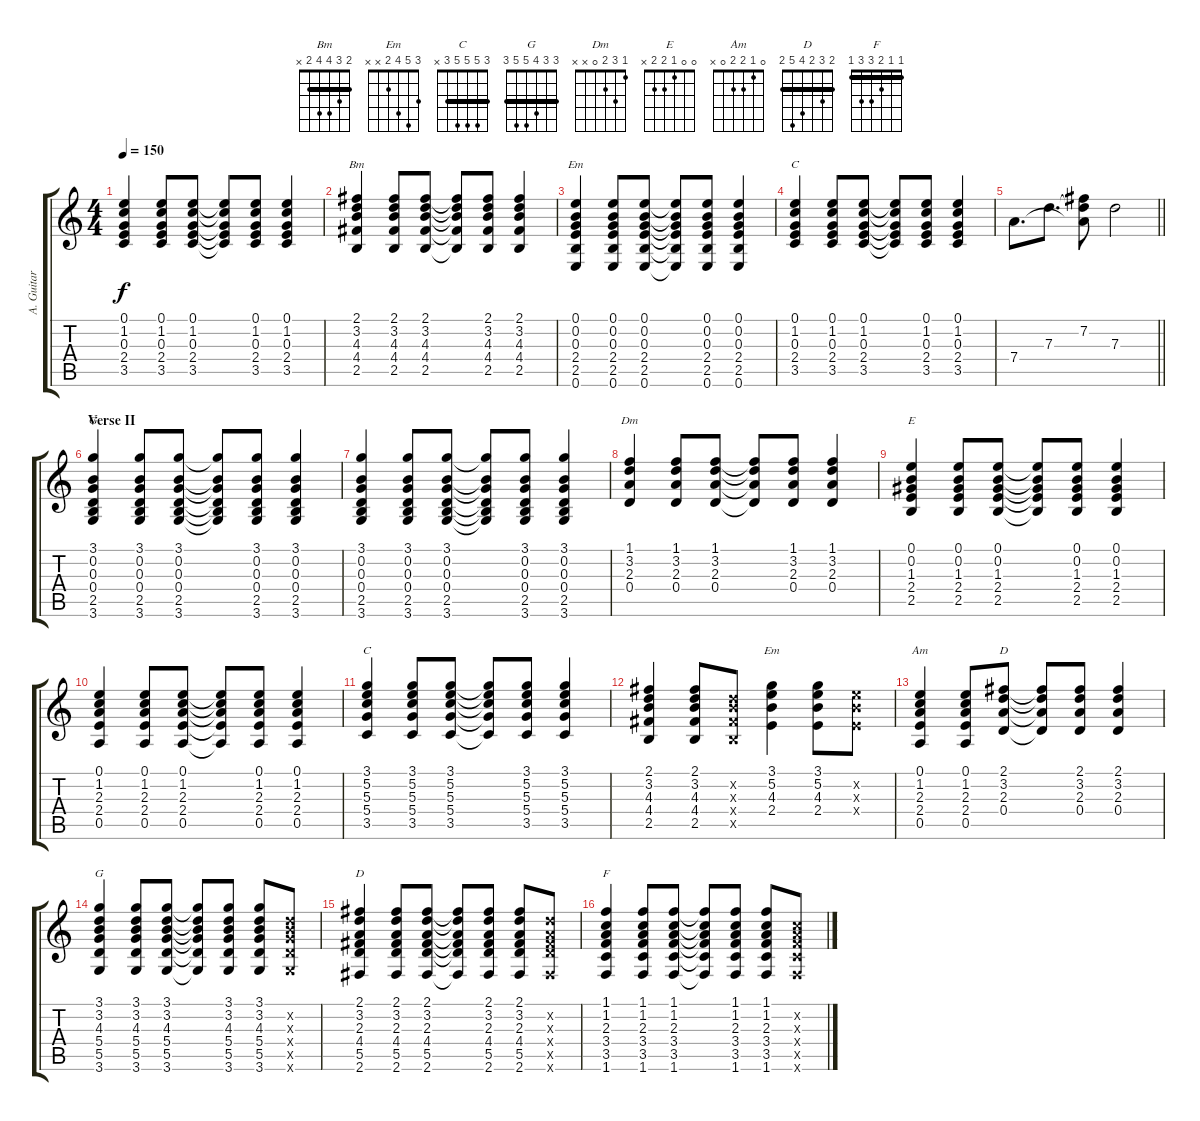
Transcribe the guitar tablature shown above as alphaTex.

\track ("A. Guitar" "A. Guitar") {instrument acousticguitarsteel}
\staff {score tabs}
\tuning (E4 B3 G3 D3 A2 E2) {hide}
\chord ("Bm" 2 3 4 4 2 x) {barre 2}
\chord ("Em" 0 0 0 2 2 0)
\chord ("C" 0 1 0 2 3 x)
\chord ("G" 3 0 0 0 2 3)
\chord ("Dm" 1 3 2 0 x x)
\chord ("E" 0 0 1 2 2 x)
\chord ("C" 3 5 5 5 3 x) {barre 3}
\chord ("Em" 3 5 4 2 x x)
\chord ("Am" 0 1 2 2 0 x)
\chord ("D" 2 3 2 0 x x) {barre 2}
\chord ("G" 3 3 4 5 5 3) {barre 3}
\chord ("D" 2 3 2 4 5 2) {barre 2}
\chord ("F" 1 1 2 3 3 1) {barre 1}
\ts (4 4)
\tempo 150
\clef g2
\ks c
(0.1 1.2 0.3 2.4 3.5).4{dy f} (0.1 1.2 0.3 2.4 3.5).8 (0.1 1.2 0.3 2.4 3.5).8 (0.1{t} 1.2{t} 0.3{t} 2.4{t} 3.5{t}).8 (0.1 1.2 0.3 2.4 3.5).8 (0.1 1.2 0.3 2.4 3.5).4 |
(2.1 3.2 4.3 4.4 2.5).4{ch "Bm"} (2.1 3.2 4.3 4.4 2.5).8 (2.1 3.2 4.3 4.4 2.5).8 (2.1{t} 3.2{t} 4.3{t} 4.4{t} 2.5{t}).8 (2.1 3.2 4.3 4.4 2.5).8 (2.1 3.2 4.3 4.4 2.5).4 |
(0.1 0.2 0.3 2.4 2.5 0.6).4{ch "Em"} (0.1 0.2 0.3 2.4 2.5 0.6).8 (0.1 0.2 0.3 2.4 2.5 0.6).8 (0.1{t} 0.2{t} 0.3{t} 2.4{t} 2.5{t} 0.6{t}).8 (0.1 0.2 0.3 2.4 2.5 0.6).8 (0.1 0.2 0.3 2.4 2.5 0.6).4 |
(0.1 1.2 0.3 2.4 3.5).4{ch "C"} (0.1 1.2 0.3 2.4 3.5).8 (0.1 1.2 0.3 2.4 3.5).8 (0.1{t} 1.2{t} 0.3{t} 2.4{t} 3.5{t}).8 (0.1 1.2 0.3 2.4 3.5).8 (0.1 1.2 0.3 2.4 3.5).4 |
\barLineRight lightlight
7.4.8{d} 7.3.8{d} (7.2 7.3{t} 7.4{t}).8 7.3.2 |
\section ("" "Verse II")
(3.1 0.2 0.3 0.4 2.5 3.6).4{ch "G" balance 8} (3.1 0.2 0.3 0.4 2.5 3.6).8 (3.1 0.2 0.3 0.4 2.5 3.6).8 (3.1{t} 0.2{t} 0.3{t} 0.4{t} 2.5{t} 3.6{t}).8 (3.1 0.2 0.3 0.4 2.5 3.6).8 (3.1 0.2 0.3 0.4 2.5 3.6).4 |
(3.1 0.2 0.3 0.4 2.5 3.6).4 (3.1 0.2 0.3 0.4 2.5 3.6).8 (3.1 0.2 0.3 0.4 2.5 3.6).8 (3.1{t} 0.2{t} 0.3{t} 0.4{t} 2.5{t} 3.6{t}).8 (3.1 0.2 0.3 0.4 2.5 3.6).8 (3.1 0.2 0.3 0.4 2.5 3.6).4 |
(1.1 3.2 2.3 0.4).4{ch "Dm"} (1.1 3.2 2.3 0.4).8 (1.1 3.2 2.3 0.4).8 (1.1{t} 3.2{t} 2.3{t} 0.4{t}).8 (1.1 3.2 2.3 0.4).8 (1.1 3.2 2.3 0.4).4 |
(0.1 0.2 1.3 2.4 2.5).4{ch "E"} (0.1 0.2 1.3 2.4 2.5).8 (0.1 0.2 1.3 2.4 2.5).8 (0.1{t} 0.2{t} 1.3{t} 2.4{t} 2.5{t}).8 (0.1 0.2 1.3 2.4 2.5).8 (0.1 0.2 1.3 2.4 2.5).4 |
(0.1 1.2 2.3 2.4 0.5).4 (0.1 1.2 2.3 2.4 0.5).8 (0.1 1.2 2.3 2.4 0.5).8 (0.1{t} 1.2{t} 2.3{t} 2.4{t} 0.5{t}).8 (0.1 1.2 2.3 2.4 0.5).8 (0.1 1.2 2.3 2.4 0.5).4 |
(3.1 5.2 5.3 5.4 3.5).4{ch "C"} (3.1 5.2 5.3 5.4 3.5).8 (3.1 5.2 5.3 5.4 3.5).8 (3.1{t} 5.2{t} 5.3{t} 5.4{t} 3.5{t}).8 (3.1 5.2 5.3 5.4 3.5).8 (3.1 5.2 5.3 5.4 3.5).4 |
(2.1 3.2 4.3 4.4 2.5).4 (2.1 3.2 4.3 4.4 2.5).8 (3.2{x} 4.3{x} 4.4{x} 2.5{x}).8 (3.1 5.2 4.3 2.4).4{ch "Em"} (3.1 5.2 4.3 2.4).8 (5.2{x} 4.3{x} 2.4{x}).8 |
(0.1 1.2 2.3 2.4 0.5).4{ch "Am"} (0.1 1.2 2.3 2.4 0.5).8 (2.1 3.2 2.3 0.4).8{ch "D"} (2.1{t} 3.2{t} 2.3{t} 0.4{t}).8 (2.1 3.2 2.3 0.4).8 (2.1 3.2 2.3 0.4).4 |
(3.1 3.2 4.3 5.4 5.5 3.6).4{ch "G"} (3.1 3.2 4.3 5.4 5.5 3.6).8 (3.1 3.2 4.3 5.4 5.5 3.6).8 (3.1{t} 3.2{t} 4.3{t} 5.4{t} 5.5{t} 3.6{t}).8 (3.1 3.2 4.3 5.4 5.5 3.6).8 (3.1 3.2 4.3 5.4 5.5 3.6).8 (3.2{x} 4.3{x} 5.4{x} 5.5{x} 3.6{x}).8 |
(2.1 3.2 2.3 4.4 5.5 2.6).4{ch "D"} (2.1 3.2 2.3 4.4 5.5 2.6).8 (2.1 3.2 2.3 4.4 5.5 2.6).8 (2.1{t} 3.2{t} 2.3{t} 4.4{t} 5.5{t} 2.6{t}).8 (2.1 3.2 2.3 4.4 5.5 2.6).8 (2.1 3.2 2.3 4.4 5.5 2.6).8 (3.2{x} 2.3{x} 4.4{x} 5.5{x} 2.6{x}).8 |
(1.1 1.2 2.3 3.4 3.5 1.6).4{ch "F"} (1.1 1.2 2.3 3.4 3.5 1.6).8 (1.1 1.2 2.3 3.4 3.5 1.6).8 (1.1{t} 1.2{t} 2.3{t} 3.4{t} 3.5{t} 1.6{t}).8 (1.1 1.2 2.3 3.4 3.5 1.6).8 (1.1 1.2 2.3 3.4 3.5 1.6).8 (1.2{x} 2.3{x} 3.4{x} 3.5{x} 1.6{x}).8
